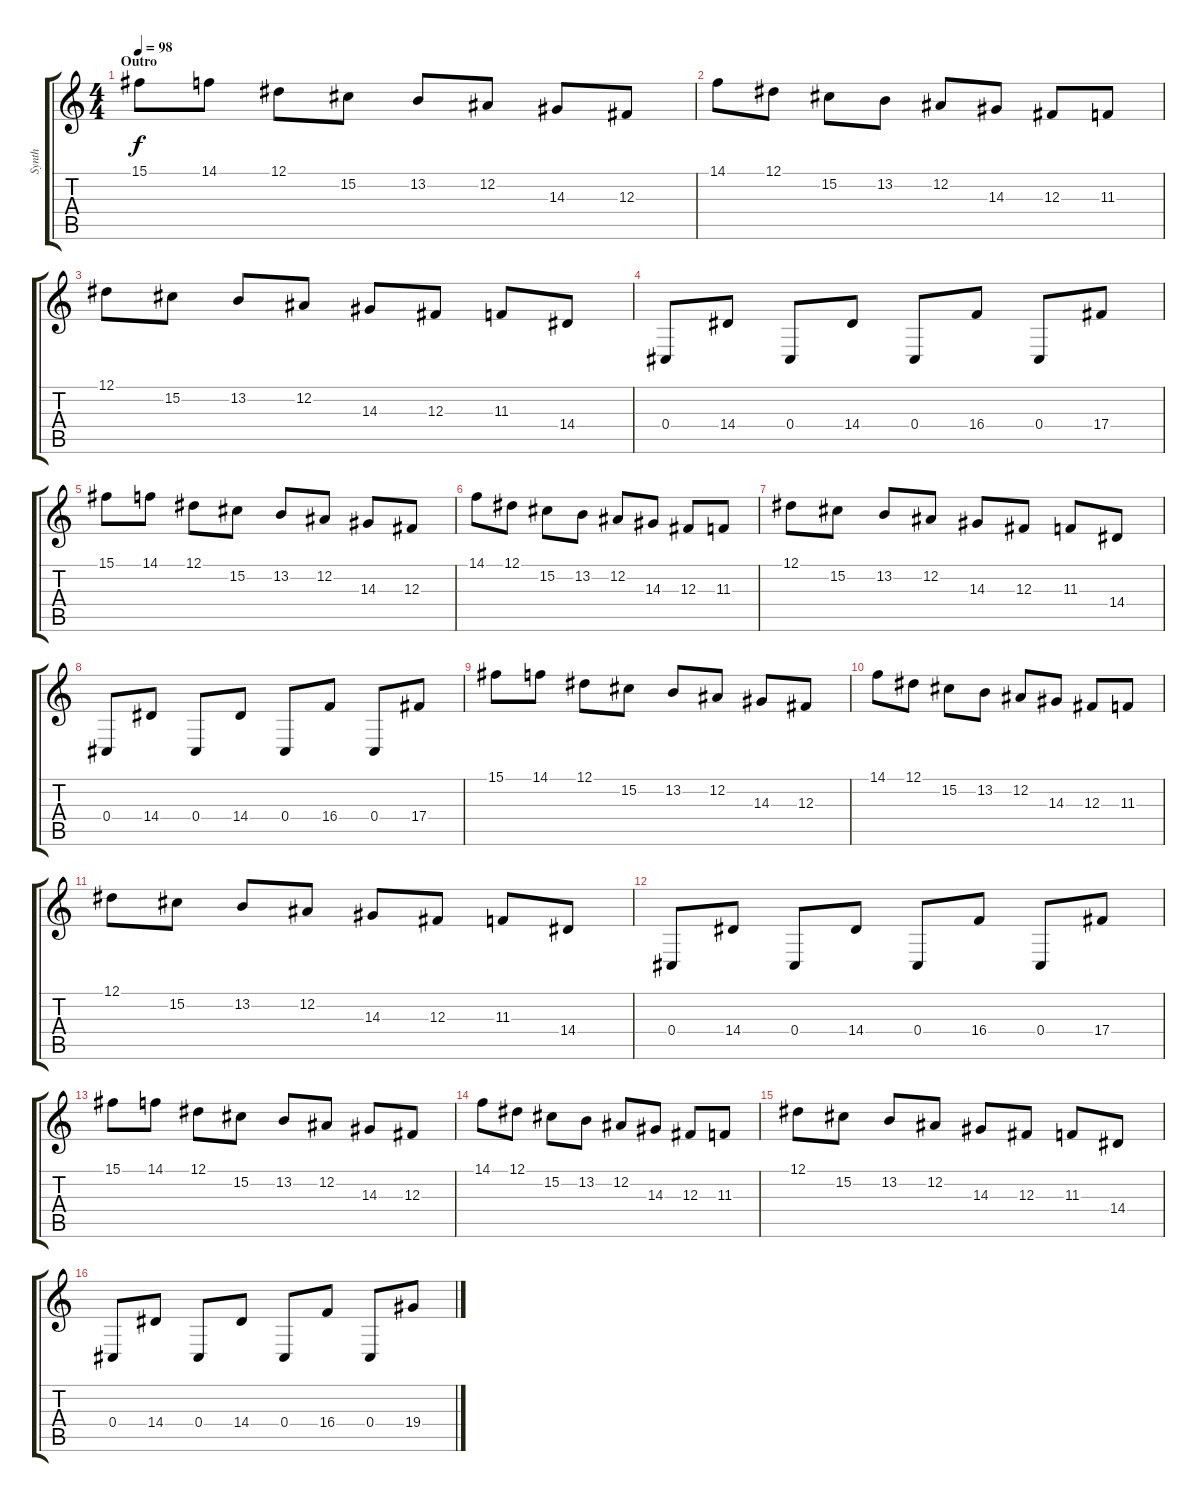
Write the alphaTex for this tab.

\track ("Synth" "Synth") {instrument lead2sawtooth}
\staff {score tabs}
\tuning (Eb4 Bb3 Gb3 Db3 Ab2 Eb2) {hide}
\ts (4 4)
\section ("" "Outro")
\tempo 98
\clef g2
\ks c
15.1.8{dy f} 14.1.8 12.1.8 15.2.8 13.2.8 12.2.8 14.3.8 12.3.8 |
14.1.8 12.1.8 15.2.8 13.2.8 12.2.8 14.3.8 12.3.8 11.3.8 |
12.1.8 15.2.8 13.2.8 12.2.8 14.3.8 12.3.8 11.3.8 14.4.8 |
0.4.8 14.4.8 0.4.8 14.4.8 0.4.8 16.4.8 0.4.8 17.4.8 |
15.1.8 14.1.8 12.1.8 15.2.8 13.2.8 12.2.8 14.3.8 12.3.8 |
14.1.8 12.1.8 15.2.8 13.2.8 12.2.8 14.3.8 12.3.8 11.3.8 |
12.1.8 15.2.8 13.2.8 12.2.8 14.3.8 12.3.8 11.3.8 14.4.8 |
0.4.8 14.4.8 0.4.8 14.4.8 0.4.8 16.4.8 0.4.8 17.4.8 |
15.1.8 14.1.8 12.1.8 15.2.8 13.2.8 12.2.8 14.3.8 12.3.8 |
14.1.8 12.1.8 15.2.8 13.2.8 12.2.8 14.3.8 12.3.8 11.3.8 |
12.1.8 15.2.8 13.2.8 12.2.8 14.3.8 12.3.8 11.3.8 14.4.8 |
0.4.8 14.4.8 0.4.8 14.4.8 0.4.8 16.4.8 0.4.8 17.4.8 |
15.1.8 14.1.8 12.1.8 15.2.8 13.2.8 12.2.8 14.3.8 12.3.8 |
14.1.8 12.1.8 15.2.8 13.2.8 12.2.8 14.3.8 12.3.8 11.3.8 |
12.1.8 15.2.8 13.2.8 12.2.8 14.3.8 12.3.8 11.3.8 14.4.8 |
0.4.8 14.4.8 0.4.8 14.4.8 0.4.8 16.4.8 0.4.8 19.4.8
